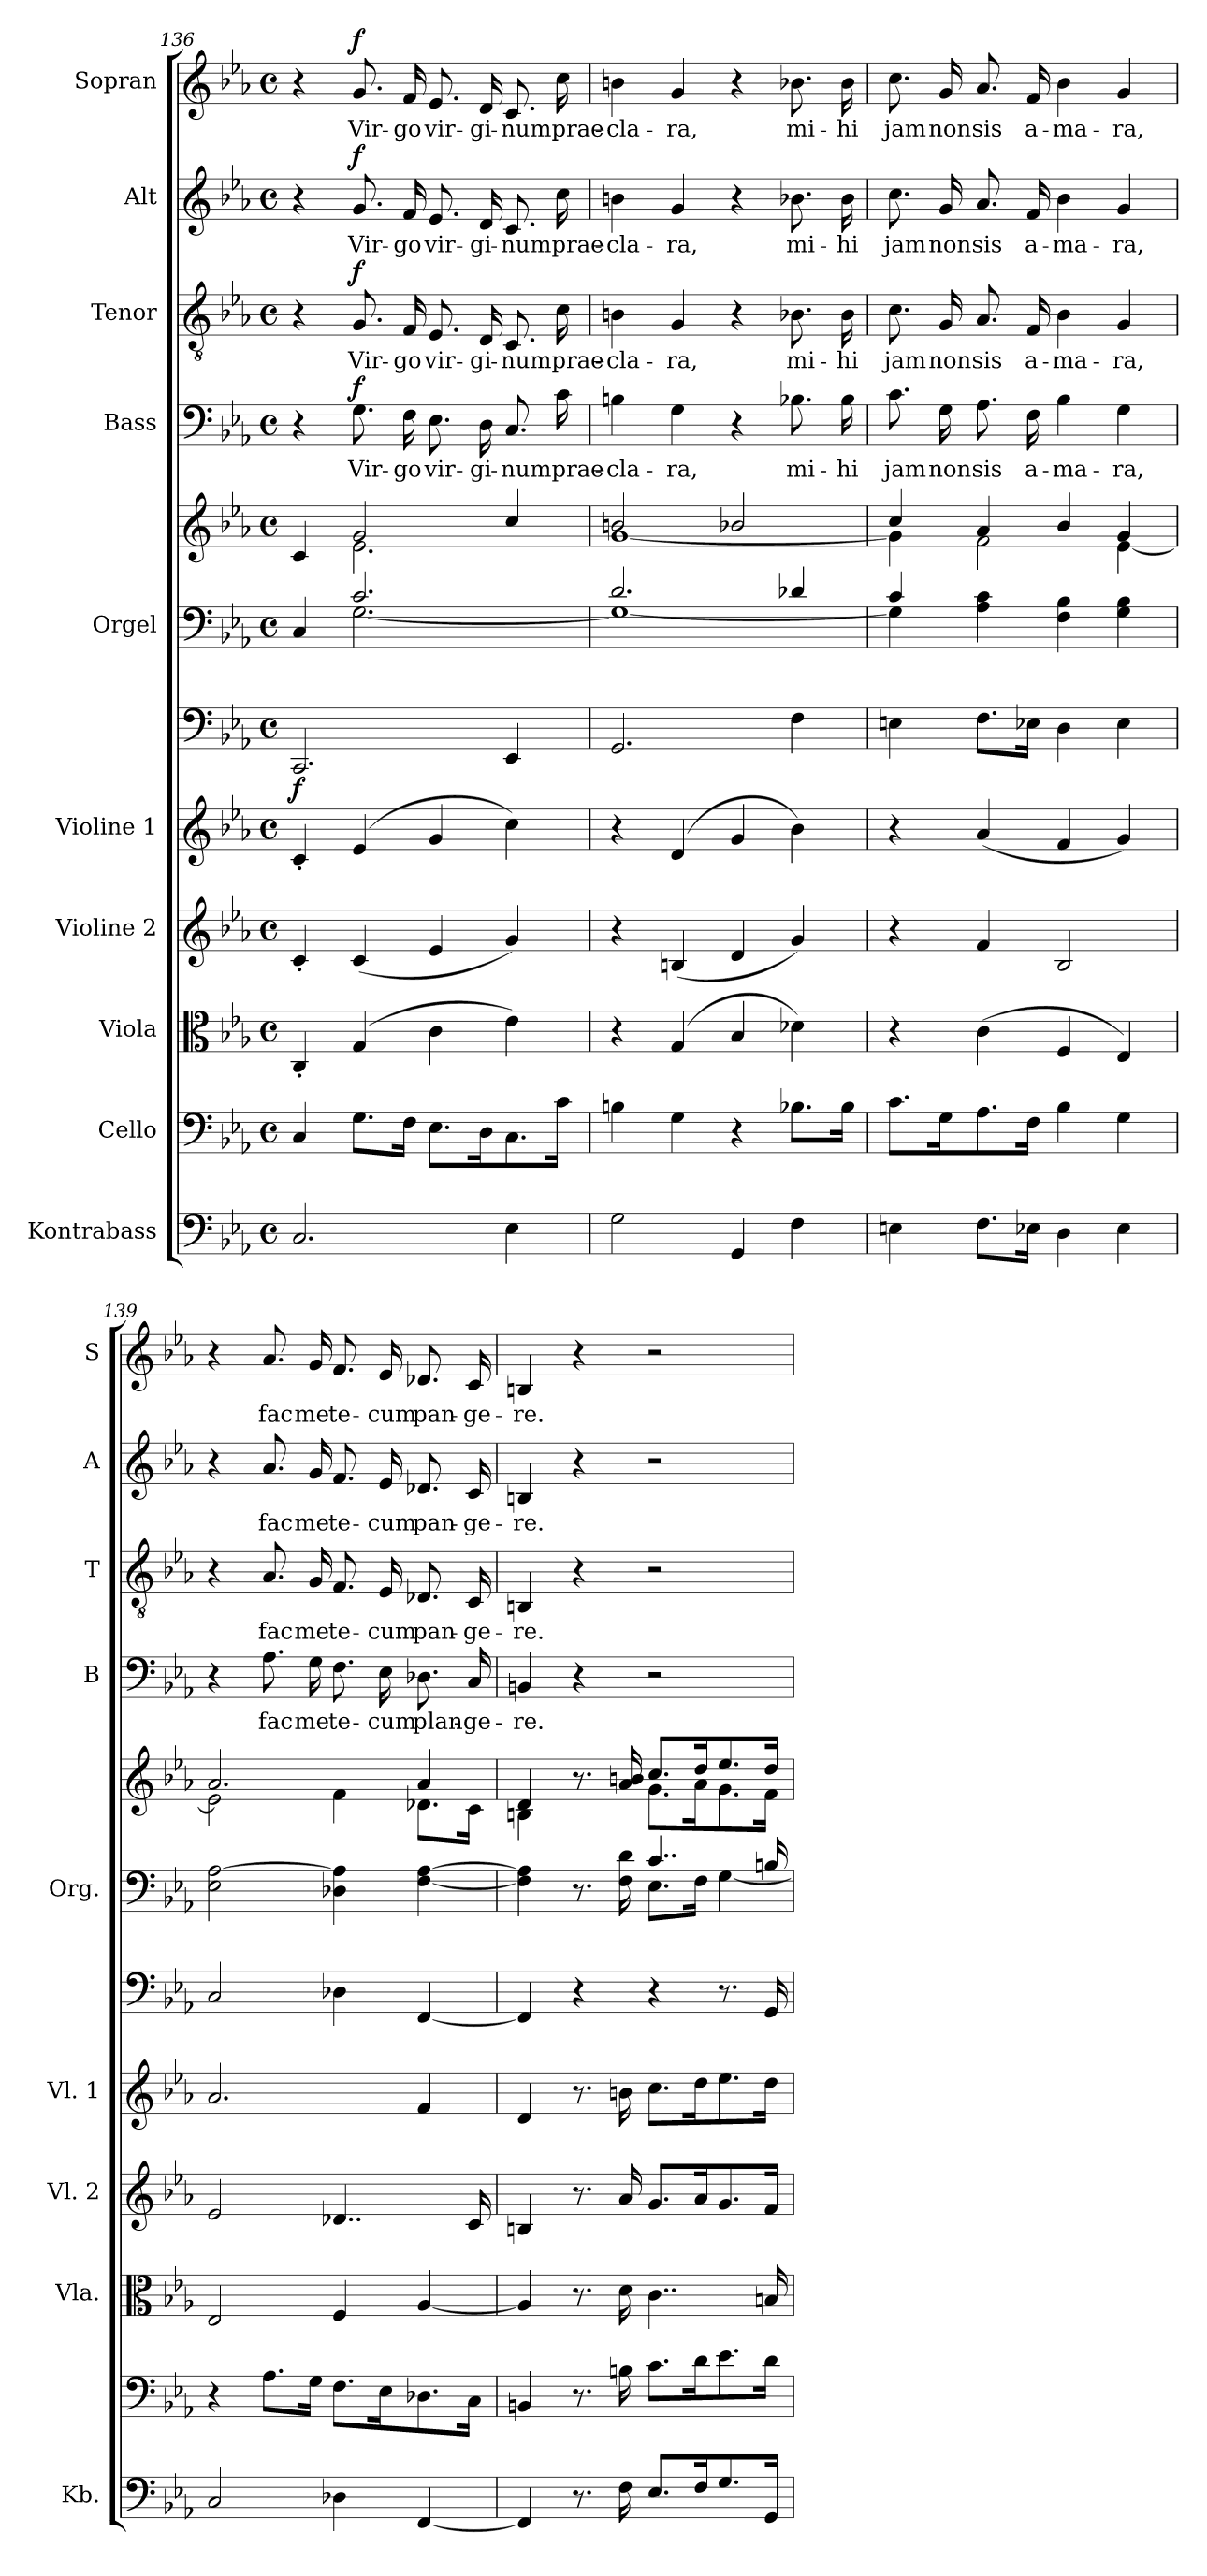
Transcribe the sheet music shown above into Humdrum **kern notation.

**kern	**kern	**kern	**kern	**kern	**kern	**dynam	**kern	**kern	**kern	**text	**dynam	**kern	**text	**dynam	**kern	**text	**dynam	**kern	**text	**dynam
*part11	*part10	*part9	*part8	*part7	*part6	*part6	*part5	*part5	*part4	*part4	*part4	*part3	*part3	*part3	*part2	*part2	*part2	*part1	*part1	*part1
*staff12	*staff11	*staff10	*staff9	*staff8	*staff7	*staff7	*staff6	*staff5	*staff4	*staff4	*staff4	*staff3	*staff3	*staff3	*staff2	*staff2	*staff2	*staff1	*staff1	*staff1
*I"Kontrabass	*I"Cello	*I"Viola	*I"Violine 2	*I"Violine 1	*	*	*I"Orgel	*	*I"Bass	*	*	*I"Tenor	*	*	*I"Alt	*	*	*I"Sopran	*	*
*I'Kb.	*	*I'Vla.	*I'Vl. 2	*I'Vl. 1	*	*	*I'Org.	*	*I'B	*	*	*I'T	*	*	*I'A	*	*	*I'S	*	*
*clefF4	*clefF4	*clefC3	*clefG2	*clefG2	*clefF4	*	*clefF4	*clefG2	*clefF4	*	*	*clefGv2	*	*	*clefG2	*	*	*clefG2	*	*
*ITrd7c12	*	*	*	*	*	*	*	*	*	*	*	*	*	*	*	*	*	*	*	*
*k[b-e-a-]	*k[b-e-a-]	*k[b-e-a-]	*k[b-e-a-]	*k[b-e-a-]	*k[b-e-a-]	*	*k[b-e-a-]	*k[b-e-a-]	*k[b-e-a-]	*	*	*k[b-e-a-]	*	*	*k[b-e-a-]	*	*	*k[b-e-a-]	*	*
*E-:	*E-:	*E-:	*E-:	*E-:	*E-:	*	*E-:	*E-:	*E-:	*	*	*E-:	*	*	*E-:	*	*	*E-:	*	*
*M4/4	*M4/4	*M4/4	*M4/4	*M4/4	*M4/4	*	*M4/4	*M4/4	*M4/4	*	*	*M4/4	*	*	*M4/4	*	*	*M4/4	*	*
*met(c)	*met(c)	*met(c)	*met(c)	*met(c)	*met(c)	*	*met(c)	*met(c)	*met(c)	*	*	*met(c)	*	*	*met(c)	*	*	*met(c)	*	*
=136	=136	=136	=136	=136	=136	=136	=136	=136	=136	=136	=136	=136	=136	=136	=136	=136	=136	=136	=136	=136
*	*	*	*	*	*	*	*^	*^	*	*	*	*	*	*	*	*	*	*	*	*
!	!	!	!	!	!	!LO:DY:b	!	!	!	!	!	!	!	!	!	!	!	!	!	!	!	!
2.CC/	4C/	4C'</	4c'</	4c'</	2.CC/	f	4C/	4ryy	4c/	4ryy	4r	.	.	4r	.	.	4r	.	.	4r	.	.
!	!	!	!	!	!	!	!	!	!	!	!	!LO:LY:b	!LO:DY:a	!	!LO:LY:b	!LO:DY:a	!	!LO:LY:b	!LO:DY:a	!	!LO:LY:b	!LO:DY:a
.	8.G\L	(4G/	(<4c/	(4e-/	.	.	2.c/	[<2.G\	2g/	2.e-\	8.G\	Vir-	f	8.G/	Vir-	f	8.g/	Vir-	f	8.g/	Vir-	f
!	!	!	!	!	!	!	!	!	!	!	!	!LO:LY:b	!	!	!LO:LY:b	!	!	!LO:LY:b	!	!	!LO:LY:b	!
.	16F\Jk	.	.	.	.	.	.	.	.	.	16F\	-go	.	16F/	-go	.	16f/	-go	.	16f/	-go	.
!	!	!	!	!	!	!	!	!	!	!	!	!LO:LY:b	!	!	!LO:LY:b	!	!	!LO:LY:b	!	!	!LO:LY:b	!
.	8.E-\L	4c\	4e-/	4g/	.	.	.	.	.	.	8.E-\	vir-	.	8.E-/	vir-	.	8.e-/	vir-	.	8.e-/	vir-	.
!	!	!	!	!	!	!	!	!	!	!	!	!LO:LY:b	!	!	!LO:LY:b	!	!	!LO:LY:b	!	!	!LO:LY:b	!
.	16D\k	.	.	.	.	.	.	.	.	.	16D\	-gi-	.	16D/	-gi-	.	16d/	-gi-	.	16d/	-gi-	.
!	!	!	!	!	!	!	!	!	!	!	!	!LO:LY:b	!	!	!LO:LY:b	!	!	!LO:LY:b	!	!	!LO:LY:b	!
4EE-\	8.C\	4e-\)	4g/)	4cc\)	4EE-/	.	.	.	4cc/	.	8.C/	-num	.	8.C/	-num	.	8.c/	-num	.	8.c/	-num	.
!	!	!	!	!	!	!	!	!	!	!	!	!LO:LY:b	!	!	!LO:LY:b	!	!	!LO:LY:b	!	!	!LO:LY:b	!
.	16c\Jk	.	.	.	.	.	.	.	.	.	16c\	prae-	.	16c\	prae-	.	16cc\	prae-	.	16cc\	prae-	.
=137	=137	=137	=137	=137	=137	=137	=137	=137	=137	=137	=137	=137	=137	=137	=137	=137	=137	=137	=137	=137	=137	=137
!	!	!	!	!	!	!	!	!	!	!	!	!LO:LY:b	!	!	!LO:LY:b	!	!	!LO:LY:b	!	!	!LO:LY:b	!
2GG\	4Bn\	4r	4r	4r	2.GG/	.	2.d/	1G_	2bn/	[<1g	4Bn\	-cla-	.	4Bn\	-cla-	.	4bn\	-cla-	.	4bn\	-cla-	.
!	!	!	!	!	!	!	!	!	!	!	!	!LO:LY:b	!	!	!LO:LY:b	!	!	!LO:LY:b	!	!	!LO:LY:b	!
.	4G\	(<4G/	(<4Bn/	(<4d/	.	.	.	.	.	.	4G\	-ra,	.	4G/	-ra,	.	4g/	-ra,	.	4g/	-ra,	.
4GGG/	4r	4B-/	4d/	4g/	.	.	.	.	2b-X/	.	4r	.	.	4r	.	.	4r	.	.	4r	.	.
!	!	!	!	!	!	!	!	!	!	!	!	!LO:LY:b	!	!	!LO:LY:b	!	!	!LO:LY:b	!	!	!LO:LY:b	!
4FF\	8.B-X\L	4d-X\)	4g/)	4b-\)	4F\	.	4d-X/	.	.	.	8.B-X\	mi-	.	8.B-X\	mi-	.	8.b-X\	mi-	.	8.b-X\	mi-	.
!	!	!	!	!	!	!	!	!	!	!	!	!LO:LY:b	!	!	!LO:LY:b	!	!	!LO:LY:b	!	!	!LO:LY:b	!
.	16B-\Jk	.	.	.	.	.	.	.	.	.	16B-\	-hi	.	16B-\	-hi	.	16b-\	-hi	.	16b-\	-hi	.
=138	=138	=138	=138	=138	=138	=138	=138	=138	=138	=138	=138	=138	=138	=138	=138	=138	=138	=138	=138	=138	=138	=138
!	!	!	!	!	!	!	!	!	!	!	!	!LO:LY:b	!	!	!LO:LY:b	!	!	!LO:LY:b	!	!	!LO:LY:b	!
4EEn\	8.c\L	4r	4r	4r	4En\	.	4c/	4G\]	4cc/	4g\]	8.c\	jam	.	8.c\	jam	.	8.cc\	jam	.	8.cc\	jam	.
!	!	!	!	!	!	!	!	!	!	!	!	!LO:LY:b	!	!	!LO:LY:b	!	!	!LO:LY:b	!	!	!LO:LY:b	!
.	16G\k	.	.	.	.	.	.	.	.	.	16G\	non	.	16G/	non	.	16g/	non	.	16g/	non	.
!	!	!	!	!	!	!	!	!	!	!	!	!LO:LY:b	!	!	!LO:LY:b	!	!	!LO:LY:b	!	!	!LO:LY:b	!
8.FF\L	8.A-\	(>4c\	4f/	(<4a-/	8.F\L	.	4A-\ 4c\	2.ryy	4a-/	2f\	8.A-\	sis	.	8.A-/	sis	.	8.a-/	sis	.	8.a-/	sis	.
!	!	!	!	!	!	!	!	!	!	!	!	!LO:LY:b	!	!	!LO:LY:b	!	!	!LO:LY:b	!	!	!LO:LY:b	!
16EE-X\Jk	16F\Jk	.	.	.	16E-X\Jk	.	.	.	.	.	16F\	a-	.	16F/	a-	.	16f/	a-	.	16f/	a-	.
!	!	!	!	!	!	!	!	!	!	!	!	!LO:LY:b	!	!	!LO:LY:b	!	!	!LO:LY:b	!	!	!LO:LY:b	!
4DD\	4B-\	4F/	2B-/	4f/	4D\	.	4F\ 4B-\	.	4b-/	.	4B-\	-ma-	.	4B-\	-ma-	.	4b-\	-ma-	.	4b-\	-ma-	.
!	!	!	!	!	!	!	!	!	!	!	!	!LO:LY:b	!	!	!LO:LY:b	!	!	!LO:LY:b	!	!	!LO:LY:b	!
4EE-\	4G\	4E-/)	.	4g/)	4E-\	.	4G\ 4B-\	.	4g/	[<4e-\	4G\	-ra,	.	4G/	-ra,	.	4g/	-ra,	.	4g/	-ra,	.
*	*	*	*	*	*	*	*v	*v	*	*	*	*	*	*	*	*	*	*	*	*	*	*
!!LO:PB:g=z
=139	=139	=139	=139	=139	=139	=139	=139	=139	=139	=139	=139	=139	=139	=139	=139	=139	=139	=139	=139	=139	=139
2CC/	4r	2E-/	2e-/	2.a-/	2C/	.	2E-\ [2A-\	2.a-/	2e-\]	4r	.	.	4r	.	.	4r	.	.	4r	.	.
!	!	!	!	!	!	!	!	!	!	!	!LO:LY:b	!	!	!LO:LY:b	!	!	!LO:LY:b	!	!	!LO:LY:b	!
.	8.A-\L	.	.	.	.	.	.	.	.	8.A-\	fac	.	8.A-/	fac	.	8.a-/	fac	.	8.a-/	fac	.
!	!	!	!	!	!	!	!	!	!	!	!LO:LY:b	!	!	!LO:LY:b	!	!	!LO:LY:b	!	!	!LO:LY:b	!
.	16G\Jk	.	.	.	.	.	.	.	.	16G\	me	.	16G/	me	.	16g/	me	.	16g/	me	.
!	!	!	!	!	!	!	!	!	!	!	!LO:LY:b	!	!	!LO:LY:b	!	!	!LO:LY:b	!	!	!LO:LY:b	!
4DD-X\	8.F\L	4F/	4..d-X/	.	4D-X\	.	4D-X\ 4A-\]	.	4f\	8.F\	te-	.	8.F/	te-	.	8.f/	te-	.	8.f/	te-	.
!	!	!	!	!	!	!	!	!	!	!	!LO:LY:b	!	!	!LO:LY:b	!	!	!LO:LY:b	!	!	!LO:LY:b	!
.	16E-\k	.	.	.	.	.	.	.	.	16E-\	-cum	.	16E-/	-cum	.	16e-/	-cum	.	16e-/	-cum	.
!	!	!	!	!	!	!	!	!	!	!	!LO:LY:b	!	!	!LO:LY:b	!	!	!LO:LY:b	!	!	!LO:LY:b	!
[4FFF/	8.D-X\	[4A-/	.	4f/	[4FF/	.	[4F\ [4A-\	4a-/	8.d-X\L	8.D-X\	plan-	.	8.D-X/	pan-	.	8.d-X/	pan-	.	8.d-X/	pan-	.
!	!	!	!	!	!	!	!	!	!	!	!LO:LY:b	!	!	!LO:LY:b	!	!	!LO:LY:b	!	!	!LO:LY:b	!
.	16C\Jk	.	16c/	.	.	.	.	.	16c\Jk	16C/	-ge-	.	16C/	-ge-	.	16c/	-ge-	.	16c/	-ge-	.
=140	=140	=140	=140	=140	=140	=140	=140	=140	=140	=140	=140	=140	=140	=140	=140	=140	=140	=140	=140	=140	=140
*	*	*	*	*	*	*	*^	*	*	*	*	*	*	*	*	*	*	*	*	*	*
!	!	!	!	!	!	!	!	!	!	!	!	!LO:LY:b	!	!	!LO:LY:b	!	!	!LO:LY:b	!	!	!LO:LY:b	!
4FFF/]	4BBn/	4A-/]	4Bn/	4d/	4FF/]	.	4F\] 4A-\]	2ryy	4d/	4Bn\	4BBn/	-re.	.	4BBn/	-re.	.	4Bn/	-re.	.	4Bn/	-re.	.
8.r	8.r	8.r	8.r	8.r	4r	.	8.r	.	8.r	4ryy	4r	.	.	4r	.	.	4r	.	.	4r	.	.
16FF\	16Bn\	16d\	16a-/	16bn\	.	.	16F\ 16d\	.	16a-/ 16bn/	.	.	.	.	.	.	.	.	.	.	.	.	.
8.EE-/L	8.c\L	4..c\	8.g/L	8.cc\L	4r	.	4..c/	8.E-\L	8.cc/L	8.g\L	2r	.	.	2r	.	.	2r	.	.	2r	.	.
16FF/k	16d\k	.	16a-/k	16dd\k	.	.	.	16F\Jk	16dd/k	16a-\k	.	.	.	.	.	.	.	.	.	.	.	.
8.GG/	8.e-\	.	8.g/	8.ee-\	8.r	.	.	[<4G\	8.ee-/	8.g\	.	.	.	.	.	.	.	.	.	.	.	.
16GGG/Jk	16d\Jk	16Bn/	16f/Jk	16dd\Jk	16GG/	.	16Bn/	.	16dd/Jk	16f\Jk	.	.	.	.	.	.	.	.	.	.	.	.
*	*	*	*	*	*	*	*v	*v	*	*	*	*	*	*	*	*	*	*	*	*	*	*
*	*	*	*	*	*	*	*	*v	*v	*	*	*	*	*	*	*	*	*	*	*	*
=	=	=	=	=	=	=	=	=	=	=	=	=	=	=	=	=	=	=	=	=
*-	*-	*-	*-	*-	*-	*-	*-	*-	*-	*-	*-	*-	*-	*-	*-	*-	*-	*-	*-	*-
